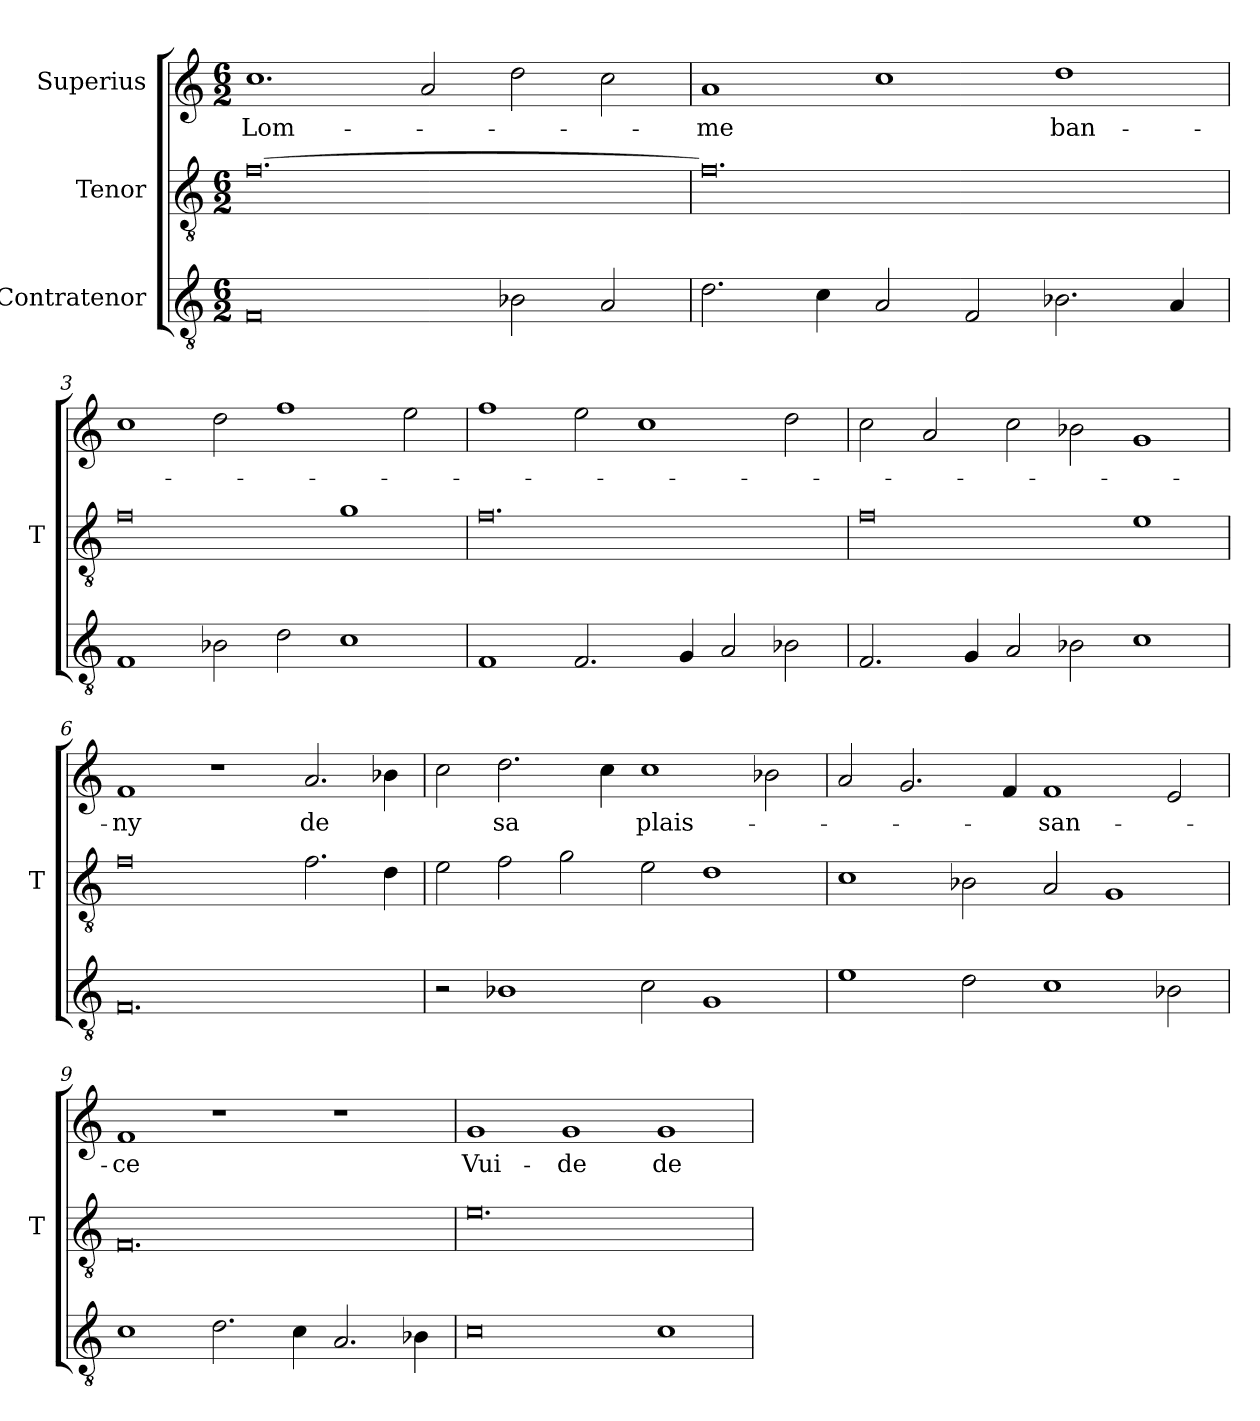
**kern	**kern	**kern	**text
*part3	*part2	*part1	*part1
*staff3	*staff2	*staff1	*staff1
*I"Contratenor	*I"Tenor	*I"Superius	*
*	*I'T	*	*
*clefGv2	*clefGv2	*clefG2	*
*M6/2	*M6/2	*M6/2	*
=1	=1	=1	=1
0F	[0.f	1.cc	Lom-
.	.	2a	.
2B-X	.	2dd	.
2A	.	2cc	.
=2	=2	=2	=2
2.d	0.f]	1a	-me
4c	.	.	.
2A	.	1cc	.
2F	.	.	.
2.B-X	.	1dd	ban-
4A	.	.	.
=3	=3	=3	=3
1F	0f	1cc	.
2B-X	.	2dd	.
2d	.	1ff	.
1c	1g	.	.
.	.	2ee	.
=4	=4	=4	=4
1F	0.f	1ff	.
2.F	.	2ee	.
.	.	1cc	.
4G	.	.	.
2A	.	.	.
2B-X	.	2dd	.
=5	=5	=5	=5
2.F	0f	2cc	.
.	.	2a	.
4G	.	.	.
2A	.	2cc	.
2B-X	.	2b-X	.
1c	1e	1g	.
=6	=6	=6	=6
0.F	0f	1f	-ny
.	.	1r	.
.	2.f	2.a	-de
.	4d	4b-X	.
=7	=7	=7	=7
2r	2e	2cc	.
1B-X	2f	2.dd	-sa
.	2g	.	.
.	.	4cc	.
2c	2e	1cc	plais-
1G	1d	.	.
.	.	2b-X	.
=8	=8	=8	=8
1e	1c	2a	.
.	.	2.g	.
2d	2B-X	.	.
.	.	4f	.
1c	2A	1f	-san-
.	1G	.	.
2B-X	.	2e	.
=9	=9	=9	=9
1c	0.F	1f	-ce
2.d	.	1r	.
4c	.	.	.
2.A	.	1r	.
4B-X	.	.	.
=10	=10	=10	=10
0c	0.e	1g	Vui-
.	.	1g	-de
1c	.	1g	-de
=	=	=	=
*-	*-	*-	*-
